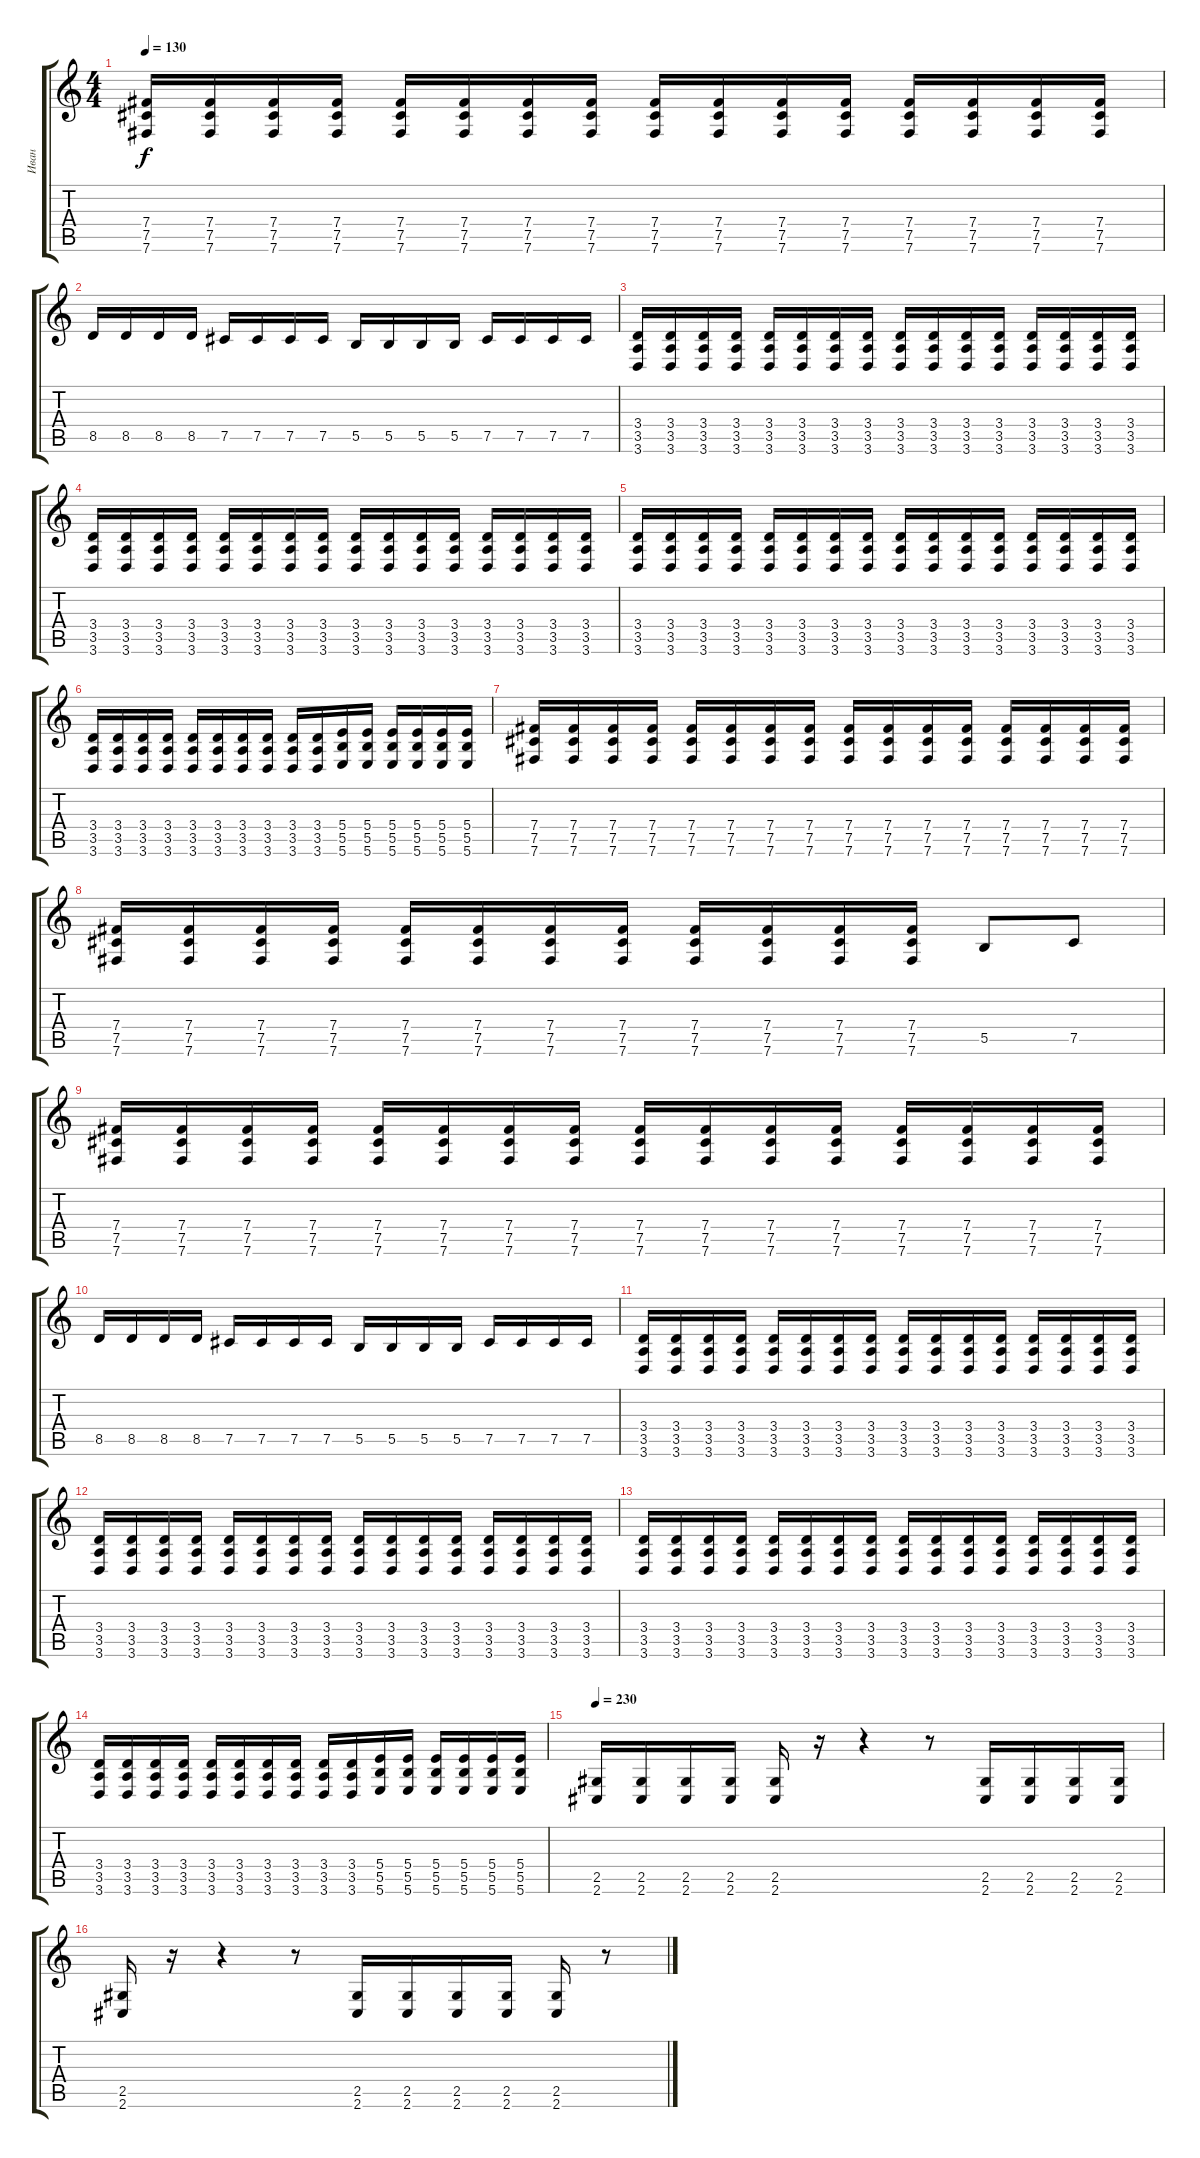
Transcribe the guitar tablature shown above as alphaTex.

\track ("Иван" "Иван") {instrument distortionguitar}
\staff {score tabs}
\tuning (Db4 Ab3 E3 B2 Gb2 B1) {hide}
\ts (4 4)
\tempo 130
\clef g2
\ks c
(7.4 7.5 7.6).16{dy f} (7.4 7.5 7.6).16 (7.4 7.5 7.6).16 (7.4 7.5 7.6).16 (7.4 7.5 7.6).16 (7.4 7.5 7.6).16 (7.4 7.5 7.6).16 (7.4 7.5 7.6).16 (7.4 7.5 7.6).16 (7.4 7.5 7.6).16 (7.4 7.5 7.6).16 (7.4 7.5 7.6).16 (7.4 7.5 7.6).16 (7.4 7.5 7.6).16 (7.4 7.5 7.6).16 (7.4 7.5 7.6).16 |
8.5.16 8.5.16 8.5.16 8.5.16 7.5.16 7.5.16 7.5.16 7.5.16 5.5.16 5.5.16 5.5.16 5.5.16 7.5.16 7.5.16 7.5.16 7.5.16 |
(3.4 3.5 3.6).16 (3.4 3.5 3.6).16 (3.4 3.5 3.6).16 (3.4 3.5 3.6).16 (3.4 3.5 3.6).16 (3.4 3.5 3.6).16 (3.4 3.5 3.6).16 (3.4 3.5 3.6).16 (3.4 3.5 3.6).16 (3.4 3.5 3.6).16 (3.4 3.5 3.6).16 (3.4 3.5 3.6).16 (3.4 3.5 3.6).16 (3.4 3.5 3.6).16 (3.4 3.5 3.6).16 (3.4 3.5 3.6).16 |
(3.4 3.5 3.6).16 (3.4 3.5 3.6).16 (3.4 3.5 3.6).16 (3.4 3.5 3.6).16 (3.4 3.5 3.6).16 (3.4 3.5 3.6).16 (3.4 3.5 3.6).16 (3.4 3.5 3.6).16 (3.4 3.5 3.6).16 (3.4 3.5 3.6).16 (3.4 3.5 3.6).16 (3.4 3.5 3.6).16 (3.4 3.5 3.6).16 (3.4 3.5 3.6).16 (3.4 3.5 3.6).16 (3.4 3.5 3.6).16 |
(3.4 3.5 3.6).16 (3.4 3.5 3.6).16 (3.4 3.5 3.6).16 (3.4 3.5 3.6).16 (3.4 3.5 3.6).16 (3.4 3.5 3.6).16 (3.4 3.5 3.6).16 (3.4 3.5 3.6).16 (3.4 3.5 3.6).16 (3.4 3.5 3.6).16 (3.4 3.5 3.6).16 (3.4 3.5 3.6).16 (3.4 3.5 3.6).16 (3.4 3.5 3.6).16 (3.4 3.5 3.6).16 (3.4 3.5 3.6).16 |
(3.4 3.5 3.6).16 (3.4 3.5 3.6).16 (3.4 3.5 3.6).16 (3.4 3.5 3.6).16 (3.4 3.5 3.6).16 (3.4 3.5 3.6).16 (3.4 3.5 3.6).16 (3.4 3.5 3.6).16 (3.4 3.5 3.6).16 (3.4 3.5 3.6).16 (5.4 5.5 5.6).16 (5.4 5.5 5.6).16 (5.4 5.5 5.6).16 (5.4 5.5 5.6).16 (5.4 5.5 5.6).16 (5.4 5.5 5.6).16 |
(7.4 7.5 7.6).16 (7.4 7.5 7.6).16 (7.4 7.5 7.6).16 (7.4 7.5 7.6).16 (7.4 7.5 7.6).16 (7.4 7.5 7.6).16 (7.4 7.5 7.6).16 (7.4 7.5 7.6).16 (7.4 7.5 7.6).16 (7.4 7.5 7.6).16 (7.4 7.5 7.6).16 (7.4 7.5 7.6).16 (7.4 7.5 7.6).16 (7.4 7.5 7.6).16 (7.4 7.5 7.6).16 (7.4 7.5 7.6).16 |
(7.4 7.5 7.6).16 (7.4 7.5 7.6).16 (7.4 7.5 7.6).16 (7.4 7.5 7.6).16 (7.4 7.5 7.6).16 (7.4 7.5 7.6).16 (7.4 7.5 7.6).16 (7.4 7.5 7.6).16 (7.4 7.5 7.6).16 (7.4 7.5 7.6).16 (7.4 7.5 7.6).16 (7.4 7.5 7.6).16 5.5.8 7.5.8 |
(7.4 7.5 7.6).16 (7.4 7.5 7.6).16 (7.4 7.5 7.6).16 (7.4 7.5 7.6).16 (7.4 7.5 7.6).16 (7.4 7.5 7.6).16 (7.4 7.5 7.6).16 (7.4 7.5 7.6).16 (7.4 7.5 7.6).16 (7.4 7.5 7.6).16 (7.4 7.5 7.6).16 (7.4 7.5 7.6).16 (7.4 7.5 7.6).16 (7.4 7.5 7.6).16 (7.4 7.5 7.6).16 (7.4 7.5 7.6).16 |
8.5.16 8.5.16 8.5.16 8.5.16 7.5.16 7.5.16 7.5.16 7.5.16 5.5.16 5.5.16 5.5.16 5.5.16 7.5.16 7.5.16 7.5.16 7.5.16 |
(3.4 3.5 3.6).16 (3.4 3.5 3.6).16 (3.4 3.5 3.6).16 (3.4 3.5 3.6).16 (3.4 3.5 3.6).16 (3.4 3.5 3.6).16 (3.4 3.5 3.6).16 (3.4 3.5 3.6).16 (3.4 3.5 3.6).16 (3.4 3.5 3.6).16 (3.4 3.5 3.6).16 (3.4 3.5 3.6).16 (3.4 3.5 3.6).16 (3.4 3.5 3.6).16 (3.4 3.5 3.6).16 (3.4 3.5 3.6).16 |
(3.4 3.5 3.6).16 (3.4 3.5 3.6).16 (3.4 3.5 3.6).16 (3.4 3.5 3.6).16 (3.4 3.5 3.6).16 (3.4 3.5 3.6).16 (3.4 3.5 3.6).16 (3.4 3.5 3.6).16 (3.4 3.5 3.6).16 (3.4 3.5 3.6).16 (3.4 3.5 3.6).16 (3.4 3.5 3.6).16 (3.4 3.5 3.6).16 (3.4 3.5 3.6).16 (3.4 3.5 3.6).16 (3.4 3.5 3.6).16 |
(3.4 3.5 3.6).16 (3.4 3.5 3.6).16 (3.4 3.5 3.6).16 (3.4 3.5 3.6).16 (3.4 3.5 3.6).16 (3.4 3.5 3.6).16 (3.4 3.5 3.6).16 (3.4 3.5 3.6).16 (3.4 3.5 3.6).16 (3.4 3.5 3.6).16 (3.4 3.5 3.6).16 (3.4 3.5 3.6).16 (3.4 3.5 3.6).16 (3.4 3.5 3.6).16 (3.4 3.5 3.6).16 (3.4 3.5 3.6).16 |
(3.4 3.5 3.6).16 (3.4 3.5 3.6).16 (3.4 3.5 3.6).16 (3.4 3.5 3.6).16 (3.4 3.5 3.6).16 (3.4 3.5 3.6).16 (3.4 3.5 3.6).16 (3.4 3.5 3.6).16 (3.4 3.5 3.6).16 (3.4 3.5 3.6).16 (5.4 5.5 5.6).16 (5.4 5.5 5.6).16 (5.4 5.5 5.6).16 (5.4 5.5 5.6).16 (5.4 5.5 5.6).16 (5.4 5.5 5.6).16 |
\tempo 230
(2.5 2.6).16 (2.5 2.6).16 (2.5 2.6).16 (2.5 2.6).16 (2.5 2.6).16 r.16 r.4 r.8 (2.5 2.6).16 (2.5 2.6).16 (2.5 2.6).16 (2.5 2.6).16 |
(2.5 2.6).16 r.16 r.4 r.8 (2.5 2.6).16 (2.5 2.6).16 (2.5 2.6).16 (2.5 2.6).16 (2.5 2.6).16 r.8
